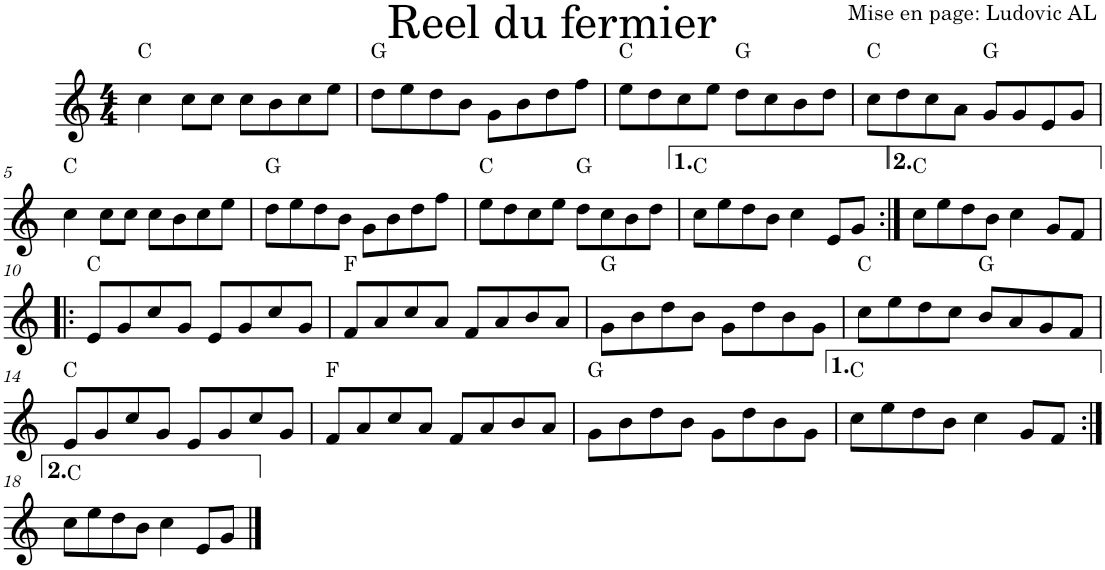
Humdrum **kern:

**kern	**harte
*part1	*part1
*staff1	*
*I"Violon	*
*I'Vln.	*
*clefG2	*
*k[]	*
*M4/4	*
=1	=1
4cc\	C:maj
8cc\L	.
8cc\J	.
8cc\L	.
8b\	.
8cc\	.
8ee\J	.
=2	=2
8dd\L	G:maj
8ee\	.
8dd\	.
8b\J	.
8g\L	.
8b\	.
8dd\	.
8ff\J	.
=3	=3
8ee\L	C:maj
8dd\	.
8cc\	.
8ee\J	.
8dd\L	G:maj
8cc\	.
8b\	.
8dd\J	.
=4	=4
8cc\L	C:maj
8dd\	.
8cc\	.
8a\J	.
8g/L	G:maj
8g/	.
8e/	.
8g/J	.
!!LO:LB:g=z
=5	=5
4cc\	C:maj
8cc\L	.
8cc\J	.
8cc\L	.
8b\	.
8cc\	.
8ee\J	.
=6	=6
8dd\L	G:maj
8ee\	.
8dd\	.
8b\J	.
8g\L	.
8b\	.
8dd\	.
8ff\J	.
=7	=7
8ee\L	C:maj
8dd\	.
8cc\	.
8ee\J	.
8dd\L	G:maj
8cc\	.
8b\	.
8dd\J	.
=8	=8
8cc\L	C:maj
8ee\	.
8dd\	.
8b\J	.
4cc\	.
8e/L	.
8g/J	.
=9:|!	=9:|!
8cc\L	C:maj
8ee\	.
8dd\	.
8b\J	.
4cc\	.
8g/L	.
8f/J	.
!!LO:LB:g=z
=10!|:	=10!|:
8e/L	C:maj
8g/	.
8cc/	.
8g/J	.
8e/L	.
8g/	.
8cc/	.
8g/J	.
=11	=11
8f/L	F:maj
8a/	.
8cc/	.
8a/J	.
8f/L	.
8a/	.
8b/	.
8a/J	.
=12	=12
8g\L	G:maj
8b\	.
8dd\	.
8b\J	.
8g\L	.
8dd\	.
8b\	.
8g\J	.
=13	=13
8cc\L	C:maj
8ee\	.
8dd\	.
8cc\J	.
8b/L	G:maj
8a/	.
8g/	.
8f/J	.
!!LO:LB:g=z
=14	=14
8e/L	C:maj
8g/	.
8cc/	.
8g/J	.
8e/L	.
8g/	.
8cc/	.
8g/J	.
=15	=15
8f/L	F:maj
8a/	.
8cc/	.
8a/J	.
8f/L	.
8a/	.
8b/	.
8a/J	.
=16	=16
8g\L	G:maj
8b\	.
8dd\	.
8b\J	.
8g\L	.
8dd\	.
8b\	.
8g\J	.
=17	=17
8cc\L	C:maj
8ee\	.
8dd\	.
8b\J	.
4cc\	.
8g/L	.
8f/J	.
!!LO:LB:g=z
=18:|!	=18:|!
8cc\L	C:maj
8ee\	.
8dd\	.
8b\J	.
4cc\	.
8e/L	.
8g/J	.
==	==
*-	*-
